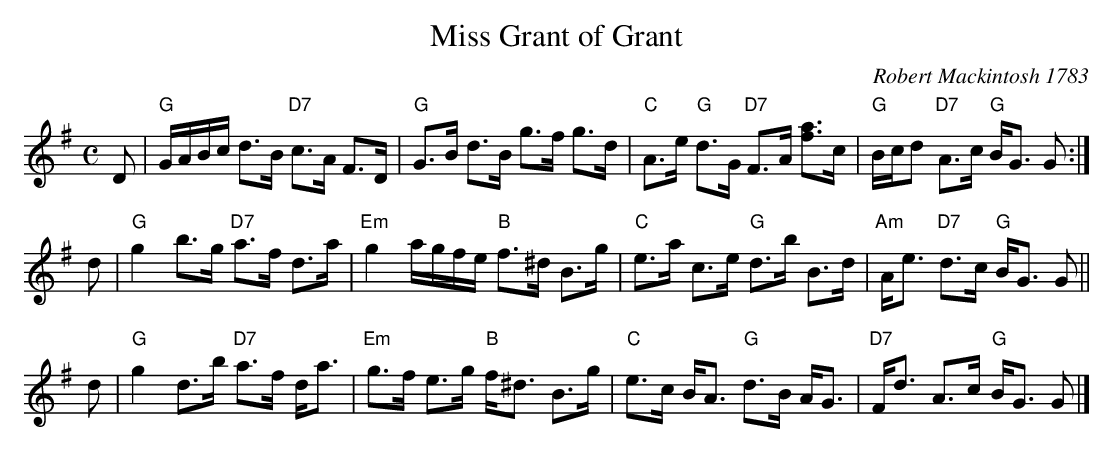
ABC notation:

X:1
T: Miss Grant of Grant
O: Robert Mackintosh 1783
M: C
L: 1/8
K: G
D | "G"G/A/B/c/ d>B "D7"c>A F>D | "G"G>B d>B g>f g>d | "C"A>e "G"d>G "D7"F>A [af]>c | "G"B/c/d "D7"A>c "G"B<G G :|
d | "G"g2 b>g "D7"a>f d>a | "Em"g2 a/g/f/e/ "B"f>^d B>g | "C"e>a c>e "G"d>b B>d | "Am"A<e "D7"d>c "G"B<G G ||
d | "G"g2 d>b "D7"a>f d<a | "Em"g>f e>g "B"f<^d B>g | "C"e>c B<A "G"d>B A<G | "D7"F<d A>c "G"B<G G |]
